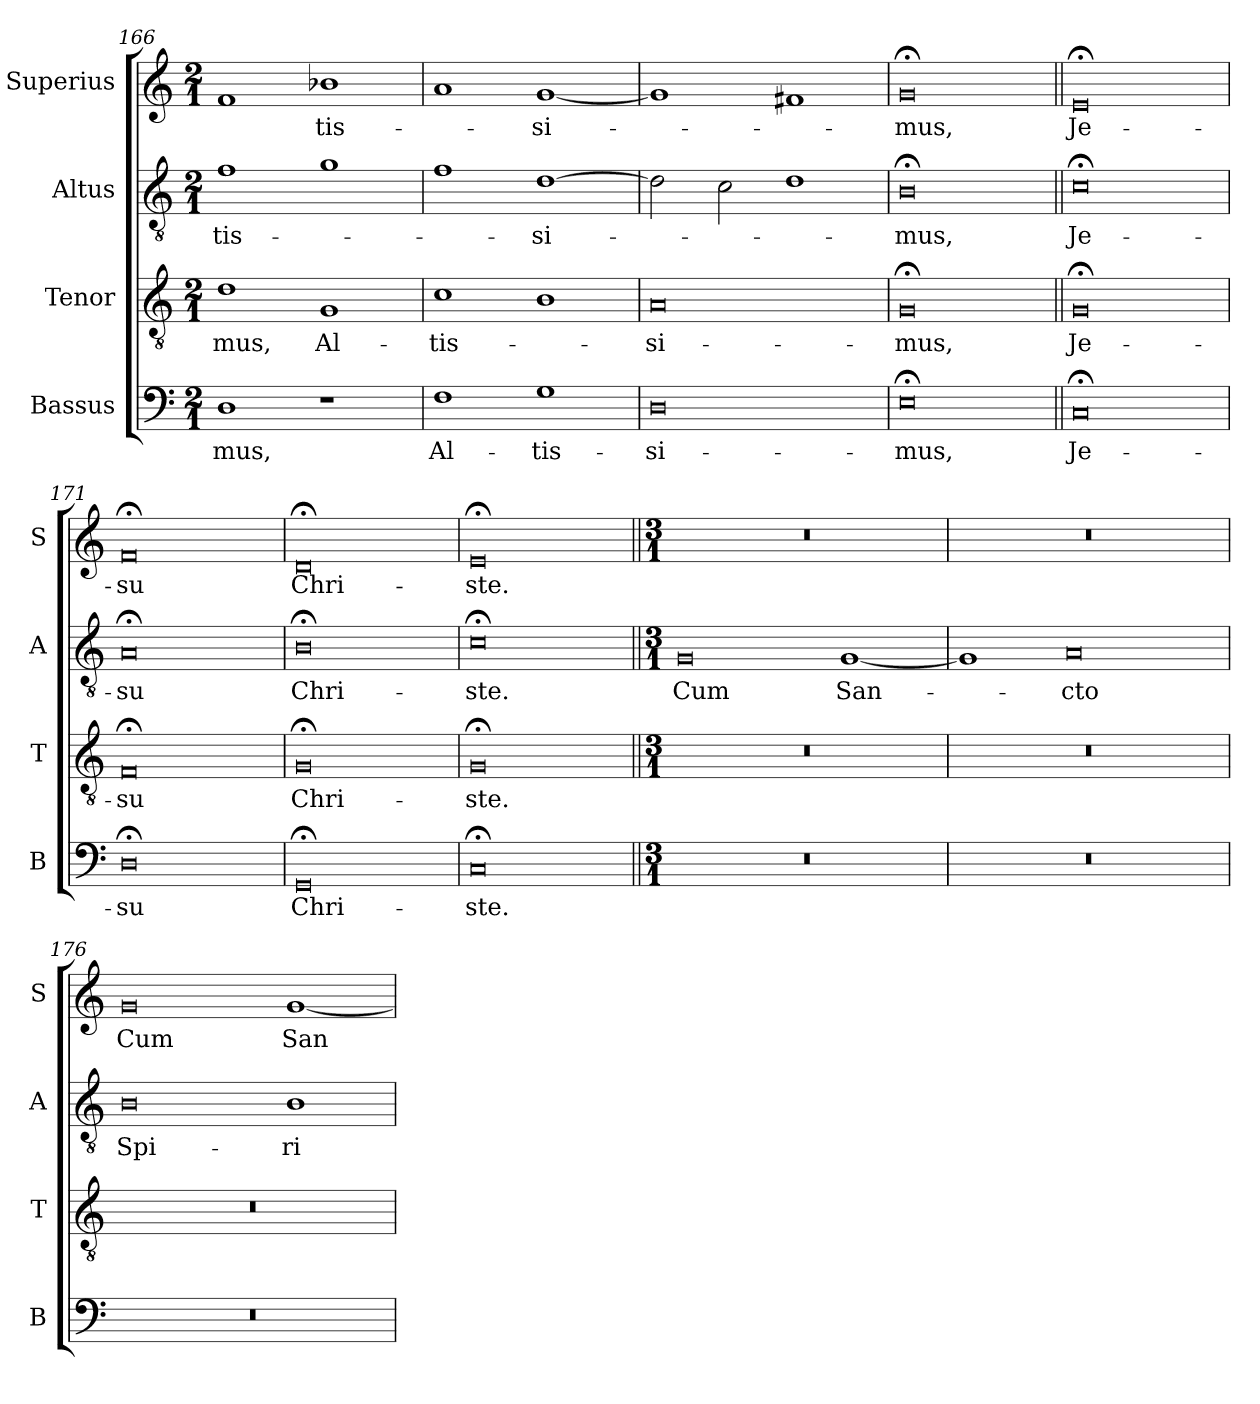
**kern	**text	**kern	**text	**kern	**text	**kern	**text
*part4	*part4	*part3	*part3	*part2	*part2	*part1	*part1
*staff4	*staff4	*staff3	*staff3	*staff2	*staff2	*staff1	*staff1
*I"Bassus	*	*I"Tenor	*	*I"Altus	*	*I"Superius	*
*I'B	*	*I'T	*	*I'A	*	*I'S	*
*clefF4	*	*clefGv2	*	*clefGv2	*	*clefG2	*
*k[]	*	*k[]	*	*k[]	*	*k[]	*
*M2/1	*	*M2/1	*	*M2/1	*	*M2/1	*
=166	=166	=166	=166	=166	=166	=166	=166
!	!LO:LY:i	!	!	!	!LO:LY:i	!	!
1D	-mus,	1d	-mus,	1f	-tis-	1f	.
!	!	!	!LO:LY:i	!	!	!	!
1r	.	1G	Al-	1g	.	1b-X	-tis-
=167	=167	=167	=167	=167	=167	=167	=167
!	!LO:LY:i	!	!LO:LY:i	!	!	!	!
1F	Al-	1c	-tis-	1f	.	1a	.
!	!LO:LY:i	!	!	!	!LO:LY:i	!	!
1G	-tis-	1B	.	[1d	-si-	[1g	-si-
=168	=168	=168	=168	=168	=168	=168	=168
!	!LO:LY:i	!	!LO:LY:i	!	!	!	!
0D	-si-	0A	-si-	2d]	.	1g]	.
.	.	.	.	2c	.	.	.
.	.	.	.	1d	.	1f#X	.
=169	=169	=169	=169	=169	=169	=169	=169
!	!LO:LY:i	!	!LO:LY:i	!	!LO:LY:i	!	!
0E;<	-mus,	0G;<	-mus,	0B;<	-mus,	0g;<	-mus,
=170||	=170||	=170||	=170||	=170||	=170||	=170||	=170||
0C;<	Je-	0G;<	Je-	0c;<	Je-	0e;<	Je-
=171	=171	=171	=171	=171	=171	=171	=171
0D;<	-su	0F;<	-su	0A;<	-su	0f;<	-su
=172	=172	=172	=172	=172	=172	=172	=172
0GG;<	Chri-	0G;<	Chri-	0B;<	Chri-	0d;<	Chri-
=173	=173	=173	=173	=173	=173	=173	=173
0C;<	-ste.	0G;<	-ste.	0c;<	-ste.	0e;<	-ste.
=174||	=174||	=174||	=174||	=174||	=174||	=174||	=174||
*M3/1	*	*M3/1	*	*M3/1	*	*M3/1	*
0.r	.	0.r	.	0G	Cum	0.r	.
.	.	.	.	[1G	San-	.	.
=175	=175	=175	=175	=175	=175	=175	=175
0.r	.	0.r	.	1G]	.	0.r	.
.	.	.	.	0A	-cto	.	.
=176	=176	=176	=176	=176	=176	=176	=176
0.r	.	0.r	.	0B	Spi-	0g	Cum
.	.	.	.	1B	-ri-	[1g	San-
=	=	=	=	=	=	=	=
*-	*-	*-	*-	*-	*-	*-	*-
